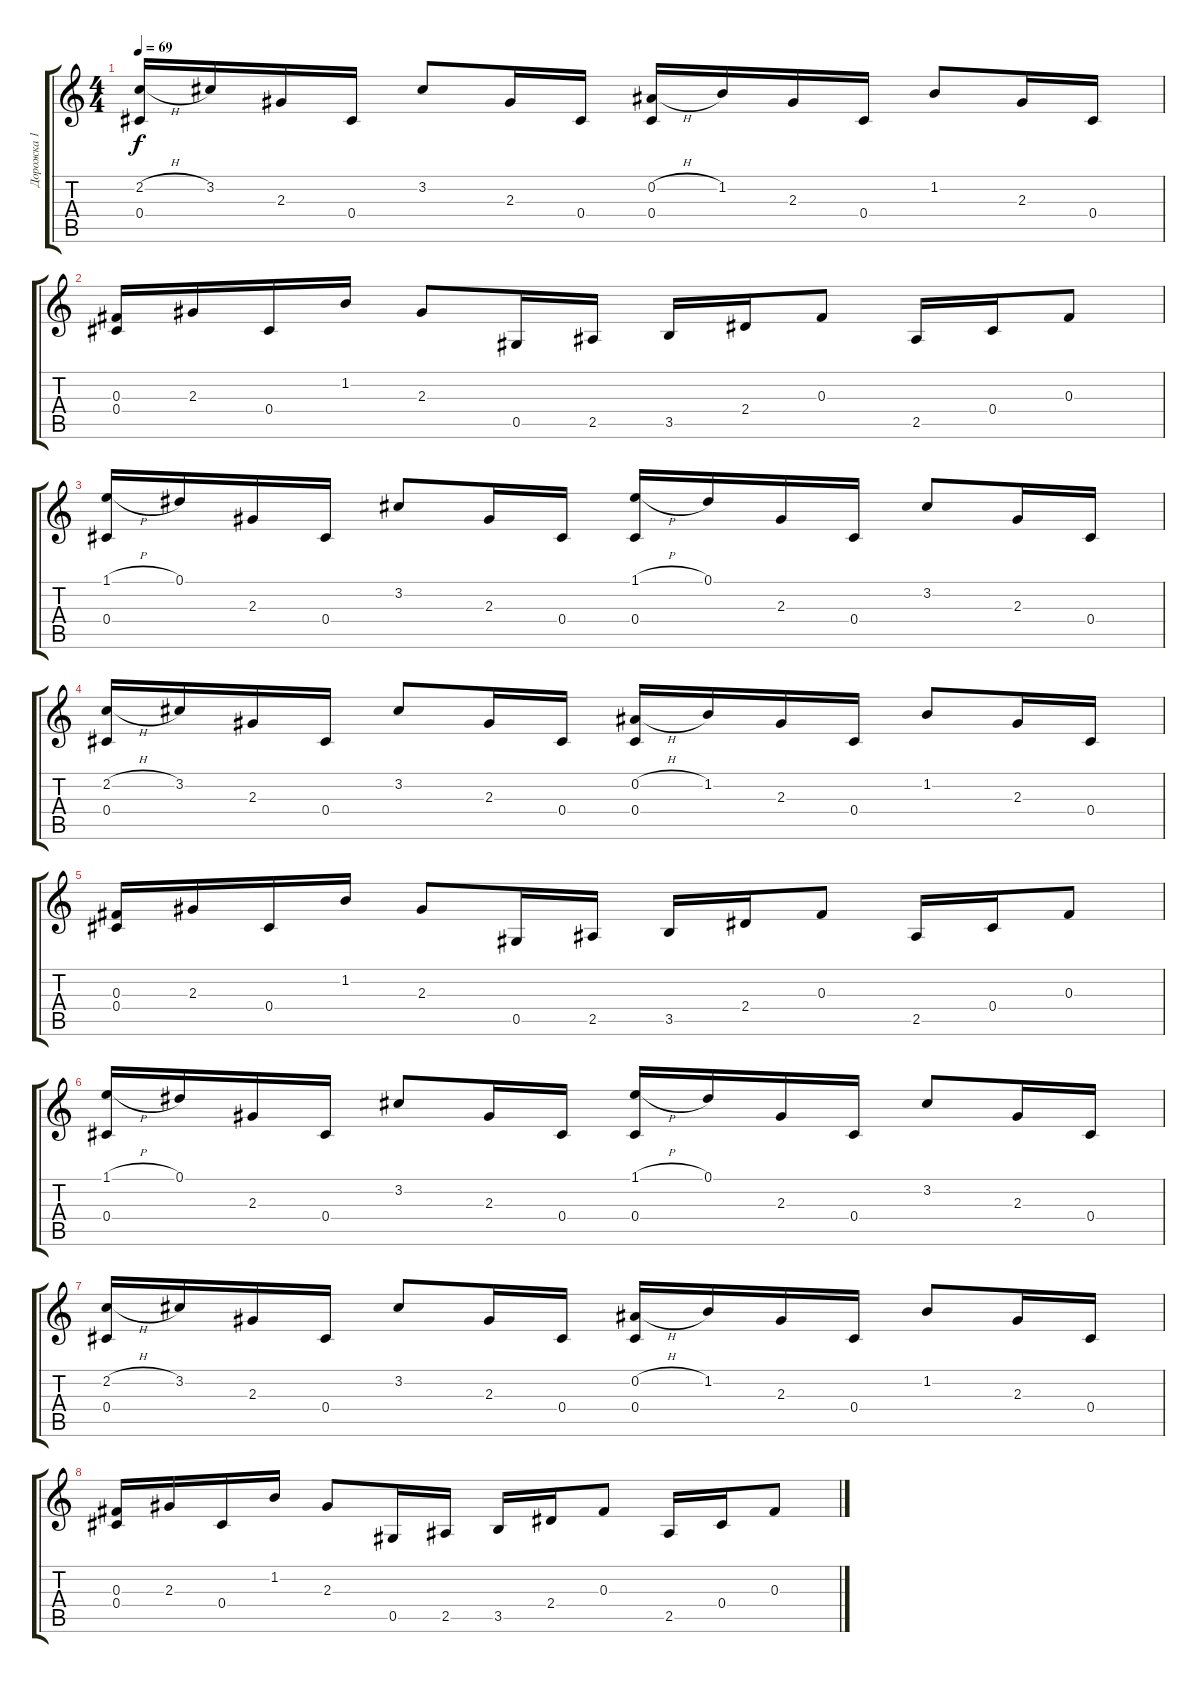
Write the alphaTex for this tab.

\track ("Дорожка 1" "Дорожка 1") {instrument acousticguitarsteel}
\staff {score tabs}
\tuning (Eb4 Bb3 Gb3 Db3 Ab2 Eb2) {hide}
\ts (4 4)
\tempo 69
\clef g2
\ks c
(2.2{h} 0.4).16{dy f instrument acousticguitarsteel} 3.2.16 2.3.16 0.4.16 3.2.8 2.3.16 0.4.16 (0.2{h} 0.4).16 1.2.16 2.3.16 0.4.16 1.2.8 2.3.16 0.4.16 |
(0.3 0.4).16 2.3.16 0.4.16 1.2.16 2.3.8 0.5.16 2.5.16 3.5.16 2.4.16 0.3.8 2.5.16 0.4.16 0.3.8 |
(1.1{h} 0.4).16 0.1.16 2.3.16 0.4.16 3.2.8 2.3.16 0.4.16 (1.1{h} 0.4).16 0.1.16 2.3.16 0.4.16 3.2.8 2.3.16 0.4.16 |
(2.2{h} 0.4).16 3.2.16 2.3.16 0.4.16 3.2.8 2.3.16 0.4.16 (0.2{h} 0.4).16 1.2.16 2.3.16 0.4.16 1.2.8 2.3.16 0.4.16 |
(0.3 0.4).16 2.3.16 0.4.16 1.2.16 2.3.8 0.5.16 2.5.16 3.5.16 2.4.16 0.3.8 2.5.16 0.4.16 0.3.8 |
(1.1{h} 0.4).16 0.1.16 2.3.16 0.4.16 3.2.8 2.3.16 0.4.16 (1.1{h} 0.4).16 0.1.16 2.3.16 0.4.16 3.2.8 2.3.16 0.4.16 |
(2.2{h} 0.4).16 3.2.16 2.3.16 0.4.16 3.2.8 2.3.16 0.4.16 (0.2{h} 0.4).16 1.2.16 2.3.16 0.4.16 1.2.8 2.3.16 0.4.16 |
(0.3 0.4).16 2.3.16 0.4.16 1.2.16 2.3.8 0.5.16 2.5.16 3.5.16 2.4.16 0.3.8 2.5.16 0.4.16 0.3.8
